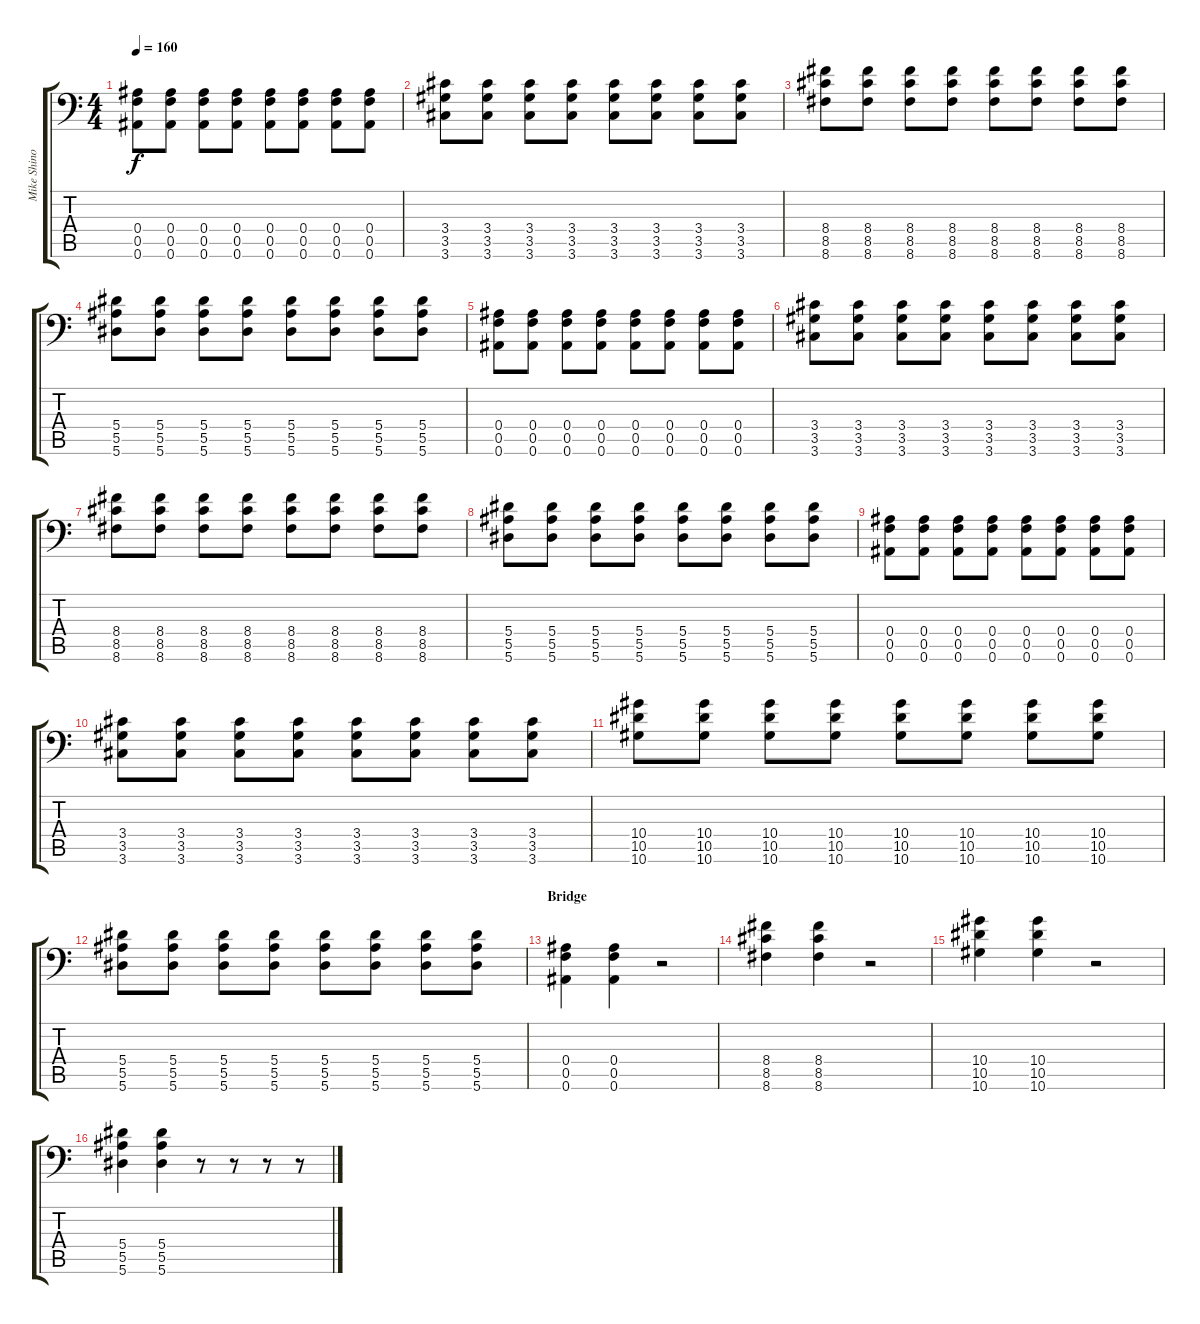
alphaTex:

\track ("Mike Shinoda (2nd Guitar)" "Mike Shino") {instrument distortionguitar}
\staff {score tabs}
\tuning (C4 G3 Eb3 Bb2 F2 Bb1) {hide}
\ts (4 4)
\tempo 160
\clef f4
\ks c
(0.4 0.5 0.6).8{dy f} (0.4 0.5 0.6).8 (0.4 0.5 0.6).8 (0.4 0.5 0.6).8 (0.4 0.5 0.6).8 (0.4 0.5 0.6).8 (0.4 0.5 0.6).8 (0.4 0.5 0.6).8 |
(3.4 3.5 3.6).8 (3.4 3.5 3.6).8 (3.4 3.5 3.6).8 (3.4 3.5 3.6).8 (3.4 3.5 3.6).8 (3.4 3.5 3.6).8 (3.4 3.5 3.6).8 (3.4 3.5 3.6).8 |
(8.4 8.5 8.6).8 (8.4 8.5 8.6).8 (8.4 8.5 8.6).8 (8.4 8.5 8.6).8 (8.4 8.5 8.6).8 (8.4 8.5 8.6).8 (8.4 8.5 8.6).8 (8.4 8.5 8.6).8 |
(5.4 5.5 5.6).8 (5.4 5.5 5.6).8 (5.4 5.5 5.6).8 (5.4 5.5 5.6).8 (5.4 5.5 5.6).8 (5.4 5.5 5.6).8 (5.4 5.5 5.6).8 (5.4 5.5 5.6).8 |
(0.4 0.5 0.6).8 (0.4 0.5 0.6).8 (0.4 0.5 0.6).8 (0.4 0.5 0.6).8 (0.4 0.5 0.6).8 (0.4 0.5 0.6).8 (0.4 0.5 0.6).8 (0.4 0.5 0.6).8 |
(3.4 3.5 3.6).8 (3.4 3.5 3.6).8 (3.4 3.5 3.6).8 (3.4 3.5 3.6).8 (3.4 3.5 3.6).8 (3.4 3.5 3.6).8 (3.4 3.5 3.6).8 (3.4 3.5 3.6).8 |
(8.4 8.5 8.6).8 (8.4 8.5 8.6).8 (8.4 8.5 8.6).8 (8.4 8.5 8.6).8 (8.4 8.5 8.6).8 (8.4 8.5 8.6).8 (8.4 8.5 8.6).8 (8.4 8.5 8.6).8 |
(5.4 5.5 5.6).8 (5.4 5.5 5.6).8 (5.4 5.5 5.6).8 (5.4 5.5 5.6).8 (5.4 5.5 5.6).8 (5.4 5.5 5.6).8 (5.4 5.5 5.6).8 (5.4 5.5 5.6).8 |
(0.4 0.5 0.6).8 (0.4 0.5 0.6).8 (0.4 0.5 0.6).8 (0.4 0.5 0.6).8 (0.4 0.5 0.6).8 (0.4 0.5 0.6).8 (0.4 0.5 0.6).8 (0.4 0.5 0.6).8 |
(3.4 3.5 3.6).8 (3.4 3.5 3.6).8 (3.4 3.5 3.6).8 (3.4 3.5 3.6).8 (3.4 3.5 3.6).8 (3.4 3.5 3.6).8 (3.4 3.5 3.6).8 (3.4 3.5 3.6).8 |
(10.4 10.5 10.6).8 (10.4 10.5 10.6).8 (10.4 10.5 10.6).8 (10.4 10.5 10.6).8 (10.4 10.5 10.6).8 (10.4 10.5 10.6).8 (10.4 10.5 10.6).8 (10.4 10.5 10.6).8 |
(5.4 5.5 5.6).8 (5.4 5.5 5.6).8 (5.4 5.5 5.6).8 (5.4 5.5 5.6).8 (5.4 5.5 5.6).8 (5.4 5.5 5.6).8 (5.4 5.5 5.6).8 (5.4 5.5 5.6).8 |
\section ("" "Bridge")
(0.4 0.5 0.6).4 (0.4 0.5 0.6).4 r.2 |
(8.4 8.5 8.6).4 (8.4 8.5 8.6).4 r.2 |
(10.4 10.5 10.6).4 (10.4 10.5 10.6).4 r.2 |
(5.4 5.5 5.6).4 (5.4 5.5 5.6).4 r.8 r.8 r.8 r.8
